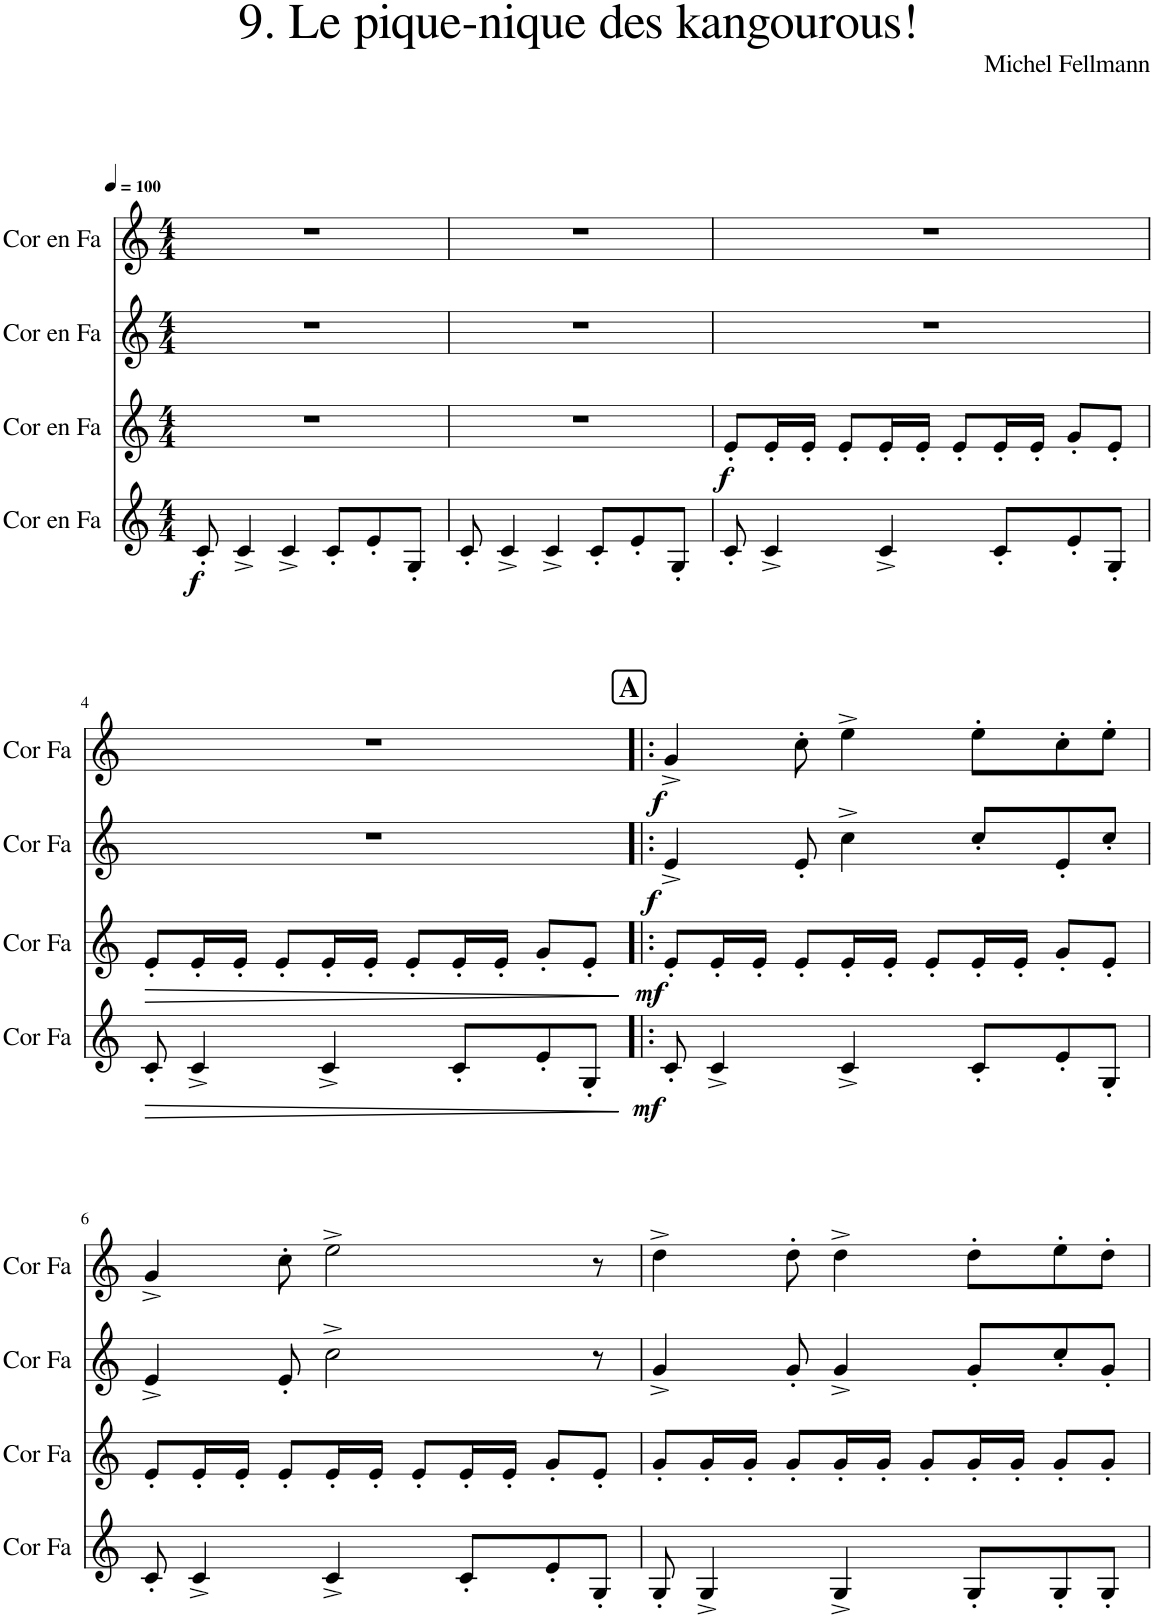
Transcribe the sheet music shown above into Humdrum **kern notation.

**kern	**dynam	**kern	**dynam	**kern	**dynam	**kern	**dynam
*part4	*part4	*part3	*part3	*part2	*part2	*part1	*part1
*staff4	*staff4	*staff3	*staff3	*staff2	*staff2	*staff1	*staff1
*I"Cor en Fa	*	*I"Cor en Fa	*	*I"Cor en Fa	*	*I"Cor en Fa	*
*I'Cor Fa	*	*I'Cor Fa	*	*I'Cor Fa	*	*I'Cor Fa	*
*clefG2	*	*clefG2	*	*clefG2	*	*clefG2	*
*Trd4c7	*	*Trd4c7	*	*Trd4c7	*	*Trd4c7	*
*k[]	*	*k[]	*	*k[]	*	*k[]	*
*M4/4	*	*M4/4	*	*M4/4	*	*M4/4	*
*MM100	*	*MM100	*	*MM100	*	*MM100	*
=1	=1	=1	=1	=1	=1	=1	=1
!	!LO:DY:b	!	!	!	!	!	!
8c'/	f	1r	.	1r	.	1r	.
4c^/	.	.	.	.	.	.	.
4c^/	.	.	.	.	.	.	.
8c'/L	.	.	.	.	.	.	.
8e'/	.	.	.	.	.	.	.
8G'/J	.	.	.	.	.	.	.
=2	=2	=2	=2	=2	=2	=2	=2
8c'/	.	1r	.	1r	.	1r	.
4c^/	.	.	.	.	.	.	.
4c^/	.	.	.	.	.	.	.
8c'/L	.	.	.	.	.	.	.
8e'/	.	.	.	.	.	.	.
8G'/J	.	.	.	.	.	.	.
=3	=3	=3	=3	=3	=3	=3	=3
!	!	!	!LO:DY:b	!	!	!	!
8c'/	.	8e'/L	f	1r	.	1r	.
4c^/	.	16e'/L	.	.	.	.	.
.	.	16e'/JJ	.	.	.	.	.
.	.	8e'/L	.	.	.	.	.
4c^/	.	16e'/L	.	.	.	.	.
.	.	16e'/JJ	.	.	.	.	.
.	.	8e'/L	.	.	.	.	.
8c'/L	.	16e'/L	.	.	.	.	.
.	.	16e'/JJ	.	.	.	.	.
8e'/	.	8g'/L	.	.	.	.	.
8G'/J	.	8e'/J	.	.	.	.	.
!!LO:LB:g=z
=4	=4	=4	=4	=4	=4	=4	=4
!	!LO:HP:b	!	!LO:HP:b	!	!	!	!
8c'/	>	8e'/L	>	1r	.	1r	.
4c^/	.	16e'/L	.	.	.	.	.
.	.	16e'/JJ	.	.	.	.	.
.	.	8e'/L	.	.	.	.	.
4c^/	.	16e'/L	.	.	.	.	.
.	.	16e'/JJ	.	.	.	.	.
.	.	8e'/L	.	.	.	.	.
8c'/L	.	16e'/L	.	.	.	.	.
.	.	16e'/JJ	.	.	.	.	.
8e'/	.	8g'/L	.	.	.	.	.
8G'/J	.	8e'/J	.	.	.	.	.
.	]	.	]	.	.	.	.
!!LO:REH:place=s1:a:B:cj:fs=14:t=A
=5!|:	=5!|:	=5!|:	=5!|:	=5!|:	=5!|:	=5!|:	=5!|:
!	!LO:DY:b	!	!LO:DY:b	!	!LO:DY:b	!	!LO:DY:b
8c'/	mf	8e'/L	mf	4e^/	f	4g^/	f
4c^/	.	16e'/L	.	.	.	.	.
.	.	16e'/JJ	.	.	.	.	.
.	.	8e'/L	.	8e'/	.	8cc'\	.
4c^/	.	16e'/L	.	4cc^\	.	4ee^\	.
.	.	16e'/JJ	.	.	.	.	.
.	.	8e'/L	.	.	.	.	.
8c'/L	.	16e'/L	.	8cc'/L	.	8ee'\L	.
.	.	16e'/JJ	.	.	.	.	.
8e'/	.	8g'/L	.	8e'/	.	8cc'\	.
8G'/J	.	8e'/J	.	8cc'/J	.	8ee'\J	.
!!LO:LB:g=z
=6	=6	=6	=6	=6	=6	=6	=6
8c'/	.	8e'/L	.	4e^/	.	4g^/	.
4c^/	.	16e'/L	.	.	.	.	.
.	.	16e'/JJ	.	.	.	.	.
.	.	8e'/L	.	8e'/	.	8cc'\	.
4c^/	.	16e'/L	.	2cc^\	.	2ee^\	.
.	.	16e'/JJ	.	.	.	.	.
.	.	8e'/L	.	.	.	.	.
8c'/L	.	16e'/L	.	.	.	.	.
.	.	16e'/JJ	.	.	.	.	.
8e'/	.	8g'/L	.	.	.	.	.
8G'/J	.	8e'/J	.	8r	.	8r	.
=7	=7	=7	=7	=7	=7	=7	=7
8G'/	.	8g'/L	.	4g^/	.	4dd^\	.
4G^/	.	16g'/L	.	.	.	.	.
.	.	16g'/JJ	.	.	.	.	.
.	.	8g'/L	.	8g'/	.	8dd'\	.
4G^/	.	16g'/L	.	4g^/	.	4dd^\	.
.	.	16g'/JJ	.	.	.	.	.
.	.	8g'/L	.	.	.	.	.
8G'/L	.	16g'/L	.	8g'/L	.	8dd'\L	.
.	.	16g'/JJ	.	.	.	.	.
8G'/	.	8g'/L	.	8cc'/	.	8ee'\	.
8G'/J	.	8g'/J	.	8g'/J	.	8dd'\J	.
=	=	=	=	=	=	=	=
*-	*-	*-	*-	*-	*-	*-	*-
